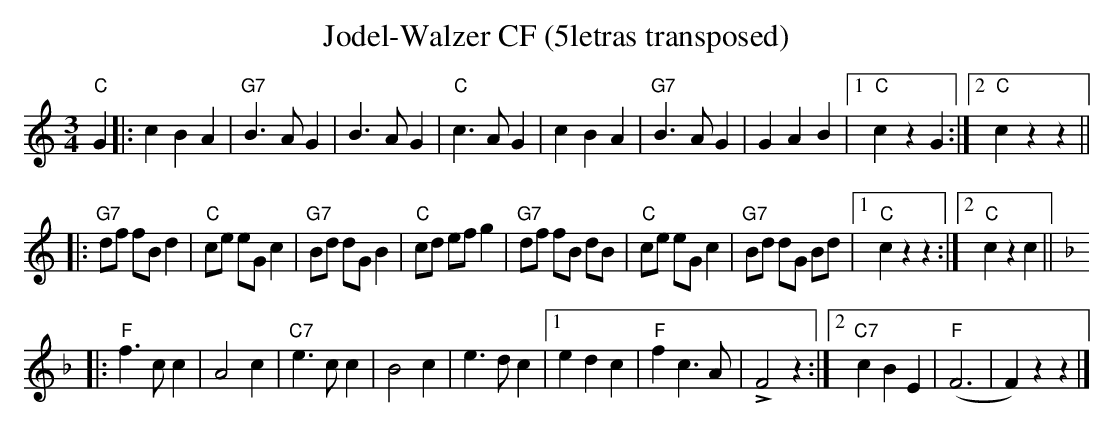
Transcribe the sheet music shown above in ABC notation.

X:1
T:Jodel-Walzer CF (5letras transposed)
M:3/4
L:1/4
K:C transpose=3  %%MIDI gchordon
"C"G |: cBA | "G7"B>AG | B>AG | "C"c>AG | cBA | "G7"B>AG | GAB |1 "C"czG :|2 "C"czz ||
 |: [L:1/8] "G7"df fBd2 | "C"ce eG c2 | "G7"Bd dGB2 | "C"cd efg2 | "G7"df fB dB | "C"ce eGc2 | "G7"Bd dG Bd |1 "C"c2z2z2 :|2 "C"c2z2 c2 || [K:F]
 |: [L:1/4] "F"f>cc | A2c | "C7"e>cc | B2c | e>dc |1 edc | "F"fc>A | !>!F2z :|2 "C7"cBE | "F"(F3 | F)zz |]
